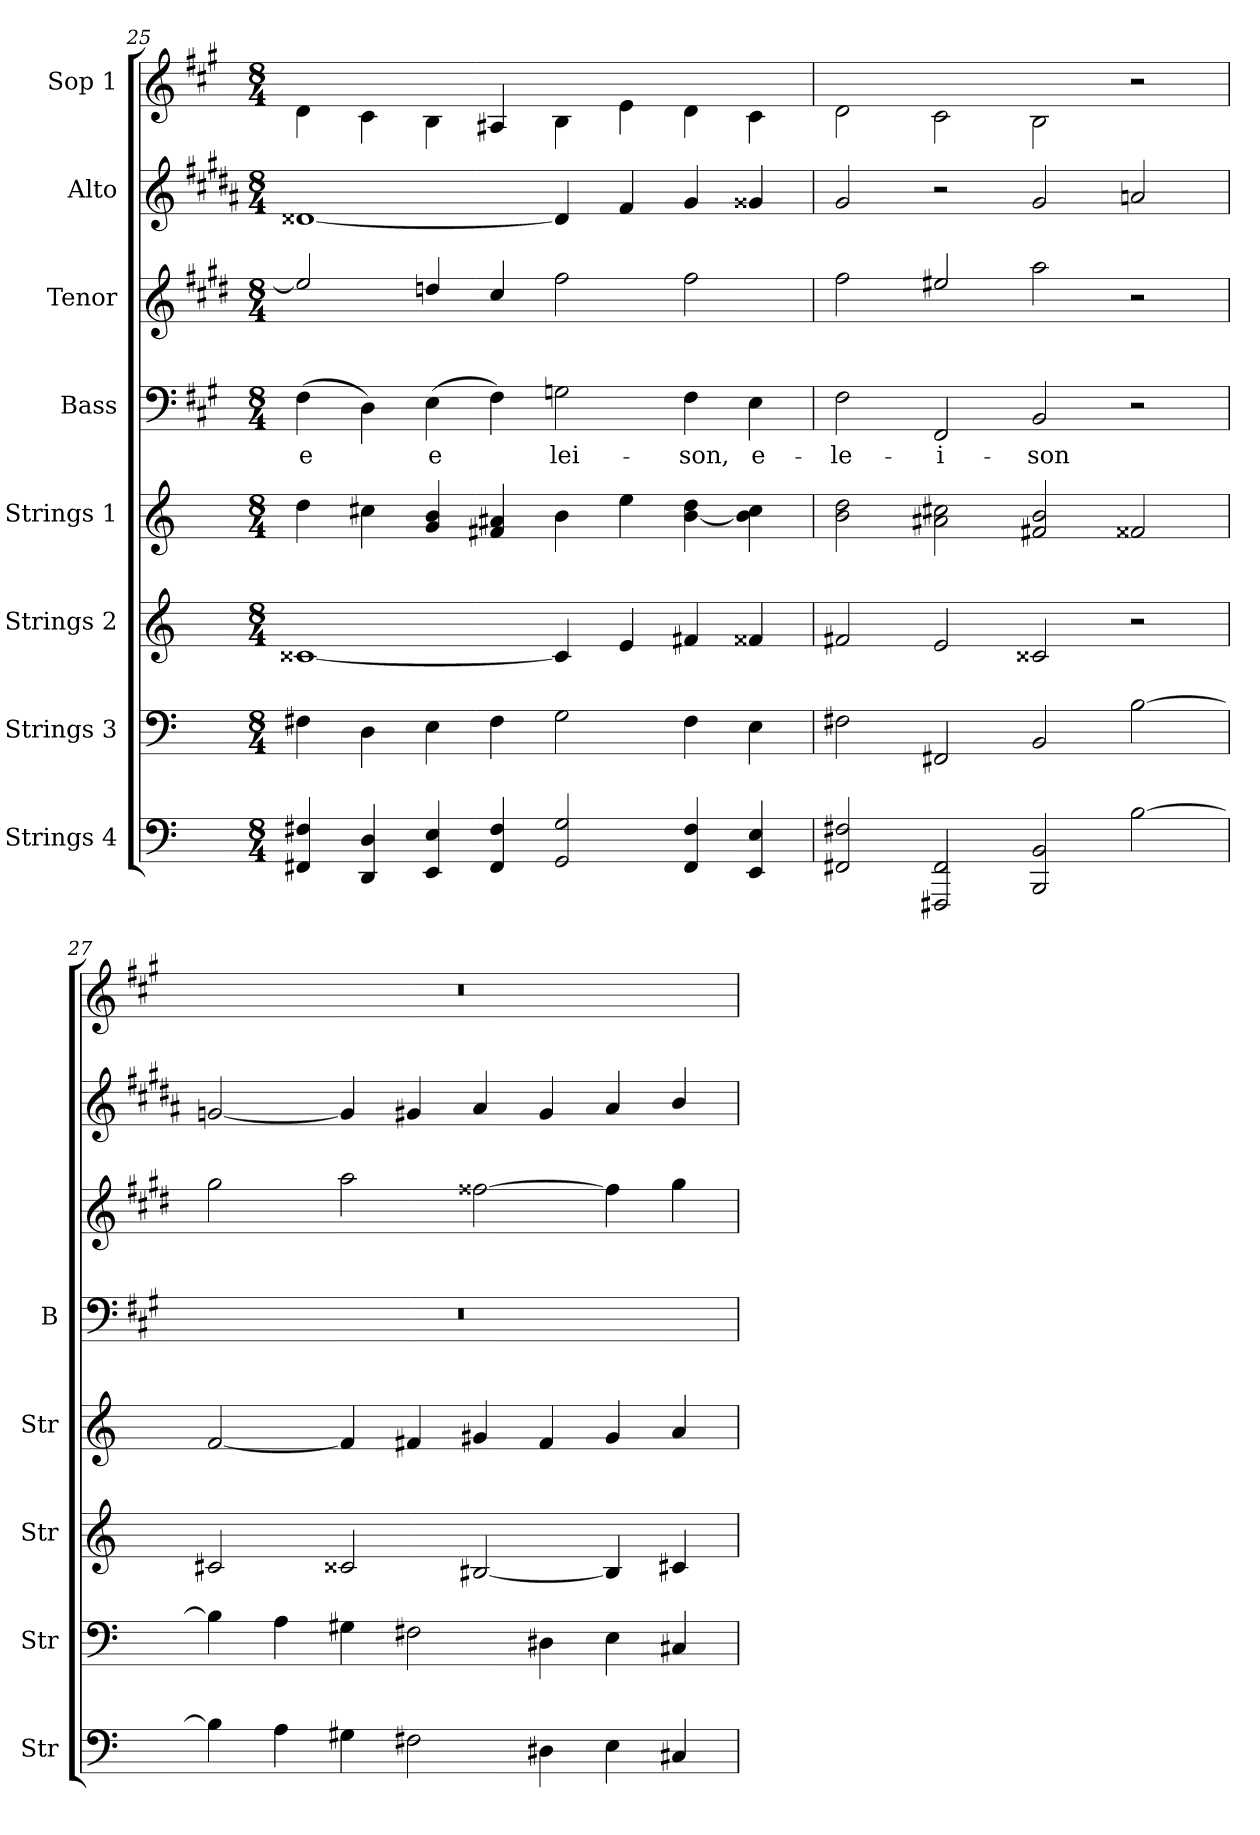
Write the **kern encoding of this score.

**kern	**kern	**kern	**kern	**kern	**text	**kern	**kern	**kern
*part8	*part7	*part6	*part5	*part4	*part4	*part3	*part2	*part1
*staff8	*staff7	*staff6	*staff5	*staff4	*staff4	*staff3	*staff2	*staff1
*I"Strings 4	*I"Strings 3	*I"Strings 2	*I"Strings 1	*I"Bass	*	*I"Tenor	*I"Alto	*I"Sop 1
*I'Str	*I'Str	*I'Str	*I'Str	*I'B	*	*	*	*
!!LO:LB:g=z
*clefF4	*clefF4	*clefG2	*clefG2	*clefF4	*	*clefG2	*clefG2	*clefG2
*	*	*	*	*	*	*ITrd4c7	*ITrd1c2	*ITrd-7c-12
*k[]	*k[]	*k[]	*k[]	*k[f#c#g#]	*	*k[f#c#g#]	*k[f#c#g#]	*k[f#c#g#]
*C:	*C:	*C:	*C:	*A:	*	*A:	*A:	*A:
*M8/4	*M8/4	*M8/4	*M8/4	*M8/4	*	*M8/4	*M8/4	*M8/4
=25	=25	=25	=25	=25	=25	=25	=25	=25
4FF#X/ 4F#X/	4F#X\	[1c##X	4dd\	(4F#\	-e	2a/]	[1c##X	4dd\
4DD/ 4D/	4D\	.	4cc#X\	4D\)	.	.	.	4cc#\
4EE/ 4E/	4E\	.	4g/ 4b/	(4E\	e	4gn/	.	4b\
4FF#/ 4F#/	4F#\	.	4f#X/ 4a#X/	4F#\)	.	4f#/	.	4a#X/
2GG/ 2G/	2G\	4c##/]	4b\	2Gn\	lei-	2b\	4c##/]	4b\
.	.	4e/	4ee\	.	.	.	4e/	4ee\
4FF#/ 4F#/	4F#\	4f#X/	[4b\ 4dd\	4F#\	-son,	2b\	4f#/	4dd\
4EE/ 4E/	4E\	4f##X/	4b\] 4cc#\	4E\	e-	.	4f##X/	4cc#\
=26	=26	=26	=26	=26	=26	=26	=26	=26
2FF#X/ 2F#X/	2F#X\	2f#X/	2b\ 2dd\	2F#\	-le-	2b\	2f#/	2dd\
2FFF#X/ 2FF#/	2FF#X/	2e/	2a#X\ 2cc#X\	2FF#/	-i-	2a#X/	2r	2cc#\
2BBB/ 2BB/	2BB/	2c##X/	2f#X/ 2b/	2BB/	-son	2dd\	2f#/	2b\
[2B\	[2B\	2r	2f##X/	2r	.	2r	2gn/	2r
=27	=27	=27	=27	=27	=27	=27	=27	=27
4B\]	4B\]	2c#X/	[2f/	0r	.	2cc#\	[2fn/	0r
4A\	4A\	.	.	.	.	.	.	.
4G#X\	4G#X\	2c##X/	4f/]	.	.	2dd\	4f/]	.
2F#X\	2F#X\	.	4f#X/	.	.	.	4f#X/	.
.	.	[2B#X/	4g#X/	.	.	[2b#X\	4g#/	.
4D#X\	4D#X\	.	4f#/	.	.	.	4f#/	.
4E\	4E\	4B#/]	4g#/	.	.	4b#\]	4g#/	.
4C#X/	4C#X/	4c#X/	4a/	.	.	4cc#\	4a/	.
=	=	=	=	=	=	=	=	=
*-	*-	*-	*-	*-	*-	*-	*-	*-
